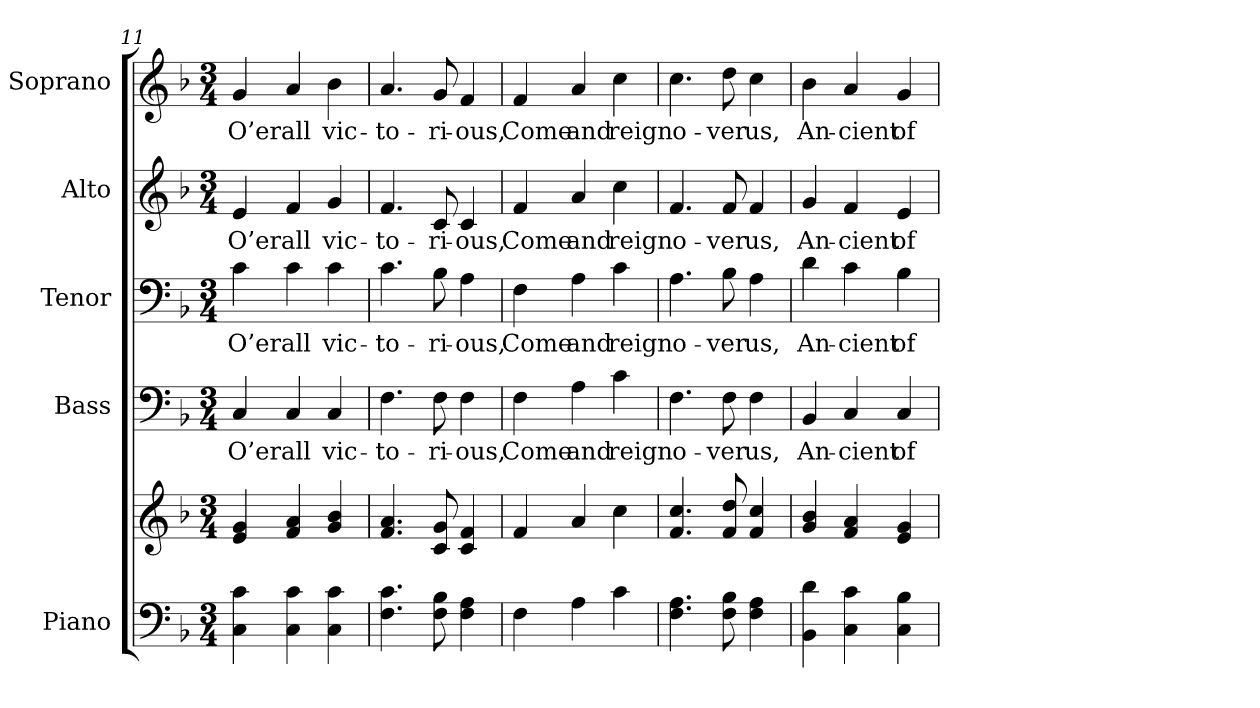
**kern	**kern	**kern	**text	**kern	**text	**kern	**text	**kern	**text
*part5	*part5	*part4	*part4	*part3	*part3	*part2	*part2	*part1	*part1
*staff6	*staff5	*staff4	*staff4	*staff3	*staff3	*staff2	*staff2	*staff1	*staff1
*I"Piano	*	*I"Bass	*	*I"Tenor	*	*I"Alto	*	*I"Soprano	*
*I'Pno.	*	*I'B.	*	*I'T.	*	*I'A.	*	*I'S.	*
*clefF4	*clefG2	*clefF4	*	*clefF4	*	*clefG2	*	*clefG2	*
*k[b-]	*k[b-]	*k[b-]	*	*k[b-]	*	*k[b-]	*	*k[b-]	*
*F:	*F:	*F:	*	*F:	*	*F:	*	*F:	*
*M3/4	*M3/4	*M3/4	*	*M3/4	*	*M3/4	*	*M3/4	*
=11	=11	=11	=11	=11	=11	=11	=11	=11	=11
!	!	!	!LO:LY:b:color=#000000	!	!	!	!	!	!
!	!	!	!	!	!LO:LY:b:color=#000000	!	!	!	!
!	!	!	!	!	!	!	!LO:LY:b:color=#000000	!	!
!	!	!	!	!	!	!	!	!	!LO:LY:b:color=#000000
4Ci\ 4ci	4ei/ 4gi	4Ci/	O’er	4ci\	O’er	4ei/	O’er	4gi/	O’er
!	!	!	!LO:LY:b:color=#000000	!	!	!	!	!	!
!	!	!	!	!	!LO:LY:b:color=#000000	!	!	!	!
!	!	!	!	!	!	!	!LO:LY:b:color=#000000	!	!
!	!	!	!	!	!	!	!	!	!LO:LY:b:color=#000000
4Ci\ 4ci	4fi/ 4ai	4Ci/	all	4ci\	all	4fi/	all	4ai/	all
!	!	!	!LO:LY:b:color=#000000	!	!	!	!	!	!
!	!	!	!	!	!LO:LY:b:color=#000000	!	!	!	!
!	!	!	!	!	!	!	!LO:LY:b:color=#000000	!	!
!	!	!	!	!	!	!	!	!	!LO:LY:b:color=#000000
4Ci\ 4ci	4gi/ 4b-i	4Ci/	vic-	4ci\	vic-	4gi/	vic-	4b-i\	vic-
=12	=12	=12	=12	=12	=12	=12	=12	=12	=12
!	!	!	!LO:LY:b:color=#000000	!	!	!	!	!	!
!	!	!	!	!	!LO:LY:b:color=#000000	!	!	!	!
!	!	!	!	!	!	!	!LO:LY:b:color=#000000	!	!
!	!	!	!	!	!	!	!	!	!LO:LY:b:color=#000000
4.Fi\ 4.ci	4.fi/ 4.ai	4.Fi\	-to-	4.ci\	-to-	4.fi/	-to-	4.ai/	-to-
!	!	!	!LO:LY:b:color=#000000	!	!	!	!	!	!
!	!	!	!	!	!LO:LY:b:color=#000000	!	!	!	!
!	!	!	!	!	!	!	!LO:LY:b:color=#000000	!	!
!	!	!	!	!	!	!	!	!	!LO:LY:b:color=#000000
8Fi\ 8B-i	8ci/ 8gi	8Fi\	-ri-	8B-i\	-ri-	8ci/	-ri-	8gi/	-ri-
!	!	!	!LO:LY:b:color=#000000	!	!	!	!	!	!
!	!	!	!	!	!LO:LY:b:color=#000000	!	!	!	!
!	!	!	!	!	!	!	!LO:LY:b:color=#000000	!	!
!	!	!	!	!	!	!	!	!	!LO:LY:b:color=#000000
4Fi\ 4Ai	4ci/ 4fi	4Fi\	-ous,	4Ai\	-ous,	4ci/	-ous,	4fi/	-ous,
!!LO:PB:g=z
=13	=13	=13	=13	=13	=13	=13	=13	=13	=13
!	!	!	!LO:LY:b:color=#000000	!	!	!	!	!	!
!	!	!	!	!	!LO:LY:b:color=#000000	!	!	!	!
!	!	!	!	!	!	!	!LO:LY:b:color=#000000	!	!
!	!	!	!	!	!	!	!	!	!LO:LY:b:color=#000000
4Fi\	4fi/	4Fi\	Come	4Fi\	Come	4fi/	Come	4fi/	Come
!	!	!	!LO:LY:b:color=#000000	!	!	!	!	!	!
!	!	!	!	!	!LO:LY:b:color=#000000	!	!	!	!
!	!	!	!	!	!	!	!LO:LY:b:color=#000000	!	!
!	!	!	!	!	!	!	!	!	!LO:LY:b:color=#000000
4Ai\	4ai/	4Ai\	and	4Ai\	and	4ai/	and	4ai/	and
!	!	!	!LO:LY:b:color=#000000	!	!	!	!	!	!
!	!	!	!	!	!LO:LY:b:color=#000000	!	!	!	!
!	!	!	!	!	!	!	!LO:LY:b:color=#000000	!	!
!	!	!	!	!	!	!	!	!	!LO:LY:b:color=#000000
4ci\	4cci\	4ci\	reign	4ci\	reign	4cci\	reign	4cci\	reign
=14	=14	=14	=14	=14	=14	=14	=14	=14	=14
!	!	!	!LO:LY:b:color=#000000	!	!	!	!	!	!
!	!	!	!	!	!LO:LY:b:color=#000000	!	!	!	!
!	!	!	!	!	!	!	!LO:LY:b:color=#000000	!	!
!	!	!	!	!	!	!	!	!	!LO:LY:b:color=#000000
4.Fi\ 4.Ai	4.fi/ 4.cci	4.Fi\	o-	4.Ai\	o-	4.fi/	o-	4.cci\	o-
!	!	!	!LO:LY:b:color=#000000	!	!	!	!	!	!
!	!	!	!	!	!LO:LY:b:color=#000000	!	!	!	!
!	!	!	!	!	!	!	!LO:LY:b:color=#000000	!	!
!	!	!	!	!	!	!	!	!	!LO:LY:b:color=#000000
8Fi\ 8B-i	8fi/ 8ddi	8Fi\	-ver	8B-i\	-ver	8fi/	-ver	8ddi\	-ver
!	!	!	!LO:LY:b:color=#000000	!	!	!	!	!	!
!	!	!	!	!	!LO:LY:b:color=#000000	!	!	!	!
!	!	!	!	!	!	!	!LO:LY:b:color=#000000	!	!
!	!	!	!	!	!	!	!	!	!LO:LY:b:color=#000000
4Fi\ 4Ai	4fi/ 4cci	4Fi\	us,	4Ai\	us,	4fi/	us,	4cci\	us,
=15	=15	=15	=15	=15	=15	=15	=15	=15	=15
!	!	!	!LO:LY:b:color=#000000	!	!	!	!	!	!
!	!	!	!	!	!LO:LY:b:color=#000000	!	!	!	!
!	!	!	!	!	!	!	!LO:LY:b:color=#000000	!	!
!	!	!	!	!	!	!	!	!	!LO:LY:b:color=#000000
4BB-i\ 4di	4gi/ 4b-i	4BB-i/	An-	4di\	An-	4gi/	An-	4b-i\	An-
!	!	!	!LO:LY:b:color=#000000	!	!	!	!	!	!
!	!	!	!	!	!LO:LY:b:color=#000000	!	!	!	!
!	!	!	!	!	!	!	!LO:LY:b:color=#000000	!	!
!	!	!	!	!	!	!	!	!	!LO:LY:b:color=#000000
4Ci\ 4ci	4fi/ 4ai	4Ci/	-cient	4ci\	-cient	4fi/	-cient	4ai/	-cient
!	!	!	!LO:LY:b:color=#000000	!	!	!	!	!	!
!	!	!	!	!	!LO:LY:b:color=#000000	!	!	!	!
!	!	!	!	!	!	!	!LO:LY:b:color=#000000	!	!
!	!	!	!	!	!	!	!	!	!LO:LY:b:color=#000000
4Ci\ 4B-i	4ei/ 4gi	4Ci/	of	4B-i\	of	4ei/	of	4gi/	of
=	=	=	=	=	=	=	=	=	=
*-	*-	*-	*-	*-	*-	*-	*-	*-	*-
